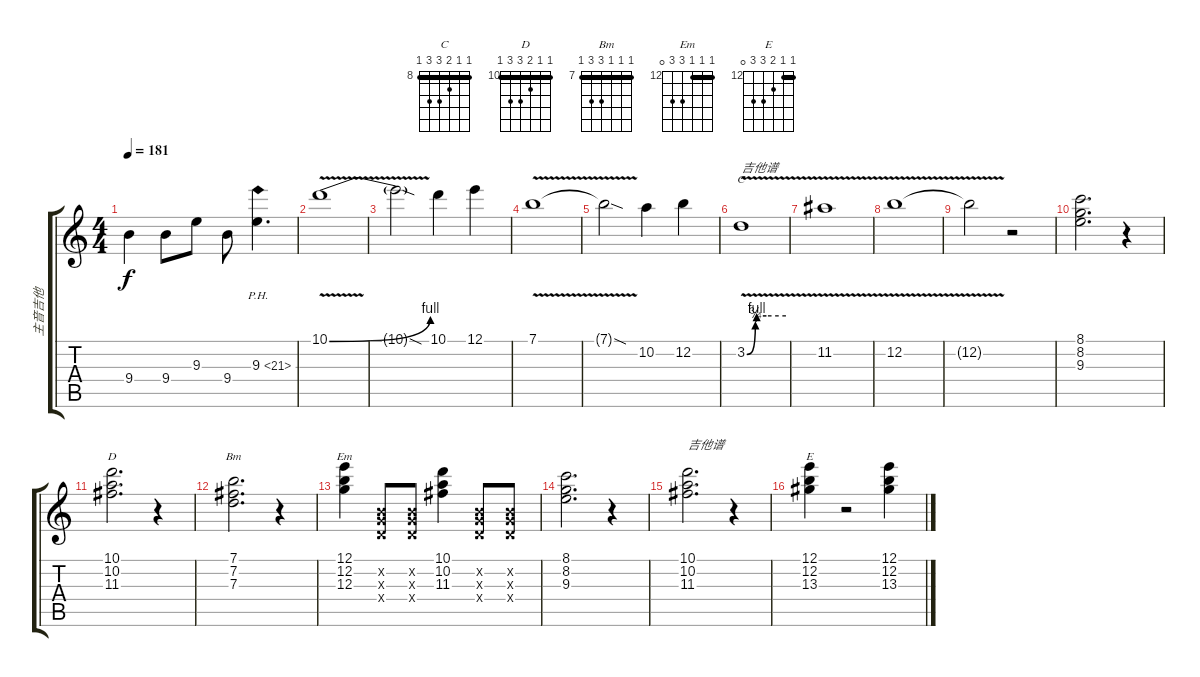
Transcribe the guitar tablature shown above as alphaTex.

\track ("主音吉他" "主音吉他") {instrument overdrivenguitar}
\staff {score tabs}
\tuning (E4 B3 G3 D3 A2 E2) {hide}
\chord ("C" 8 8 9 10 10 8) {firstfret 8 barre 8}
\chord ("D" 10 10 11 12 12 10) {firstfret 10 barre 10}
\chord ("Bm" 7 7 7 9 9 7) {firstfret 7 barre 7}
\chord ("Em" 12 12 12 14 14 0) {firstfret 12 barre 12}
\chord ("E" 12 12 13 14 14 0) {firstfret 12 barre 12}
\ts (4 4)
\tempo 181
\clef g2
\ks c
9.4.4{dy f} 9.4.8 9.3.8 9.4.8 9.3{ph 12}.4{d} |
10.1{be (bend 0 0 60 4) v}.1 |
10.1{sod t}.2 10.1.4 12.1.4 |
7.1{v}.1 |
7.1{sod t}.2 10.2.4 12.2.4 |
3.2{be (custom 0 0 13 3 15 4 30 4 60 4) v}.1{ch "C" txt "吉他谱"} |
11.2{v}.1 |
12.2{v}.1 |
12.2{t}.2 r.2 |
(8.1 8.2 9.3).2{d} r.4 |
(10.1 10.2 11.3).2{d ch "D"} r.4 |
(7.1 7.2 7.3).2{d ch "Bm"} r.4 |
(12.1 12.2 12.3).4{ch "Em"} (0.2{x} 0.3{x} 0.4{x}).8 (0.2{x} 0.3{x} 0.4{x}).8 (10.1 10.2 11.3).4 (0.2{x} 0.3{x} 0.4{x}).8 (0.2{x} 0.3{x} 0.4{x}).8 |
(8.1 8.2 9.3).2{d} r.4 |
(10.1 10.2 11.3).2{d txt "吉他谱"} r.4 |
(12.1 12.2 13.3).4{ch "E"} r.2 (12.1 12.2 13.3).4
